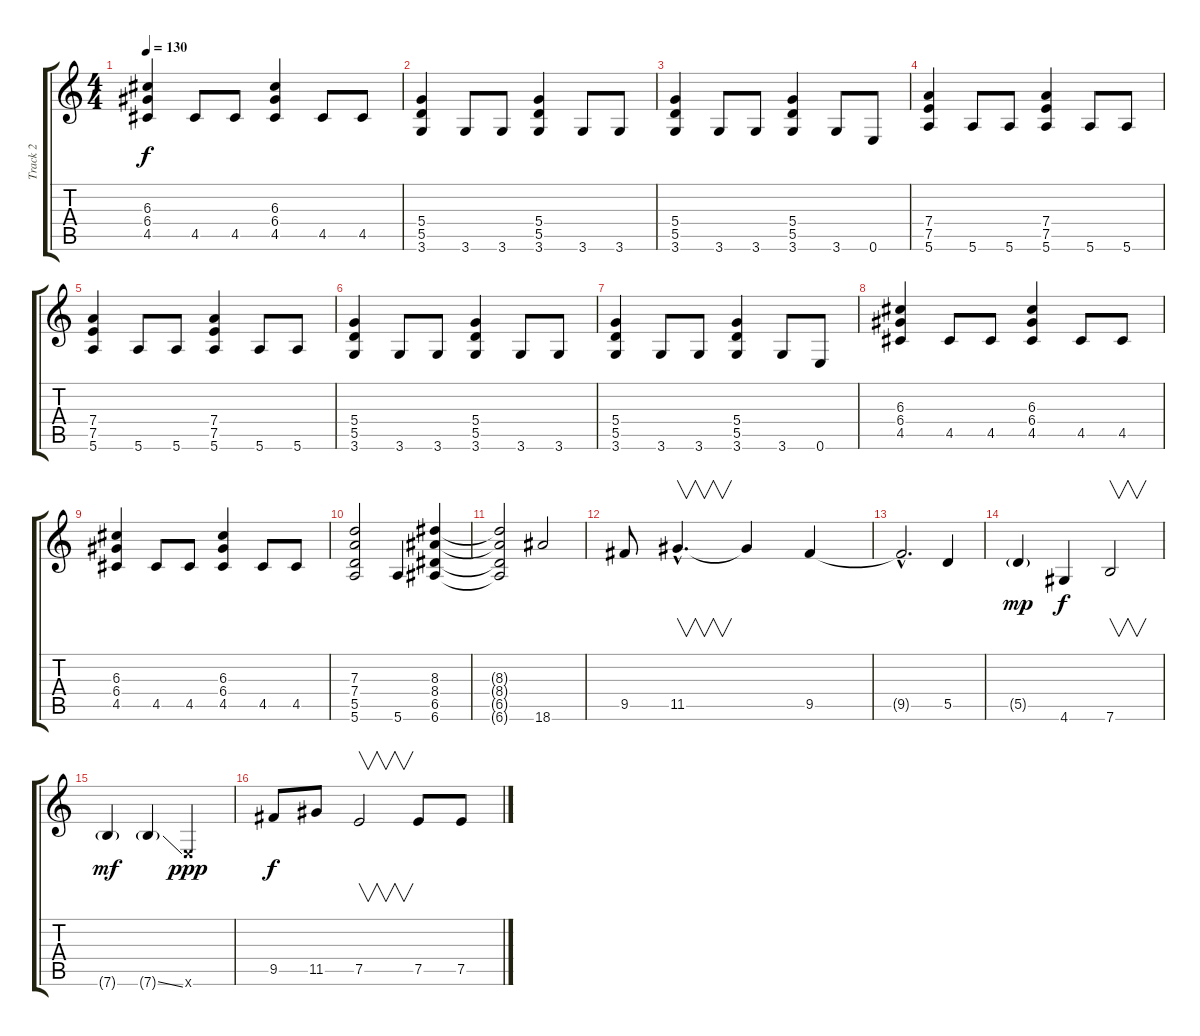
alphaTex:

\track ("Track 2" "Track 2") {instrument overdrivenguitar}
\staff {score tabs}
\tuning (E4 B3 G3 D3 A2 E2) {hide}
\ts (4 4)
\tempo 130
\clef g2
\ks c
(6.3 6.4 4.5).4{dy f} 4.5.8 4.5.8 (6.3 6.4 4.5).4 4.5.8 4.5.8 |
(5.4 5.5 3.6).4 3.6.8 3.6.8 (5.4 5.5 3.6).4 3.6.8 3.6.8 |
(5.4 5.5 3.6).4 3.6.8 3.6.8 (5.4 5.5 3.6).4 3.6.8 0.6.8 |
(7.4 7.5 5.6).4 5.6.8 5.6.8 (7.4 7.5 5.6).4 5.6.8 5.6.8 |
(7.4 7.5 5.6).4 5.6.8 5.6.8 (7.4 7.5 5.6).4 5.6.8 5.6.8 |
(5.4 5.5 3.6).4 3.6.8 3.6.8 (5.4 5.5 3.6).4 3.6.8 3.6.8 |
(5.4 5.5 3.6).4 3.6.8 3.6.8 (5.4 5.5 3.6).4 3.6.8 0.6.8 |
(6.3 6.4 4.5).4 4.5.8 4.5.8 (6.3 6.4 4.5).4 4.5.8 4.5.8 |
(6.3 6.4 4.5).4 4.5.8 4.5.8 (6.3 6.4 4.5).4 4.5.8 4.5.8 |
(7.3 7.4 5.5 5.6).2 5.6.4 (8.3 8.4 6.5 6.6).4 |
(8.3{t} 8.4{t} 6.5{t} 6.6{t}).2 18.6.2{volume 16} |
9.5.8 11.5{hac}.4{v d} 11.5{t}.4 9.5.4 |
9.5{hac t}.2{d} 5.5.4 |
5.5{g}.4{dy mp} 4.6.4{dy f} 7.6.2{v} |
7.6{g}.4{dy mf} 7.6{ss g}.4 0.6{x}.2{dy ppp} |
9.5.8{dy f} 11.5.8 7.5.2{v} 7.5.8 7.5.8
